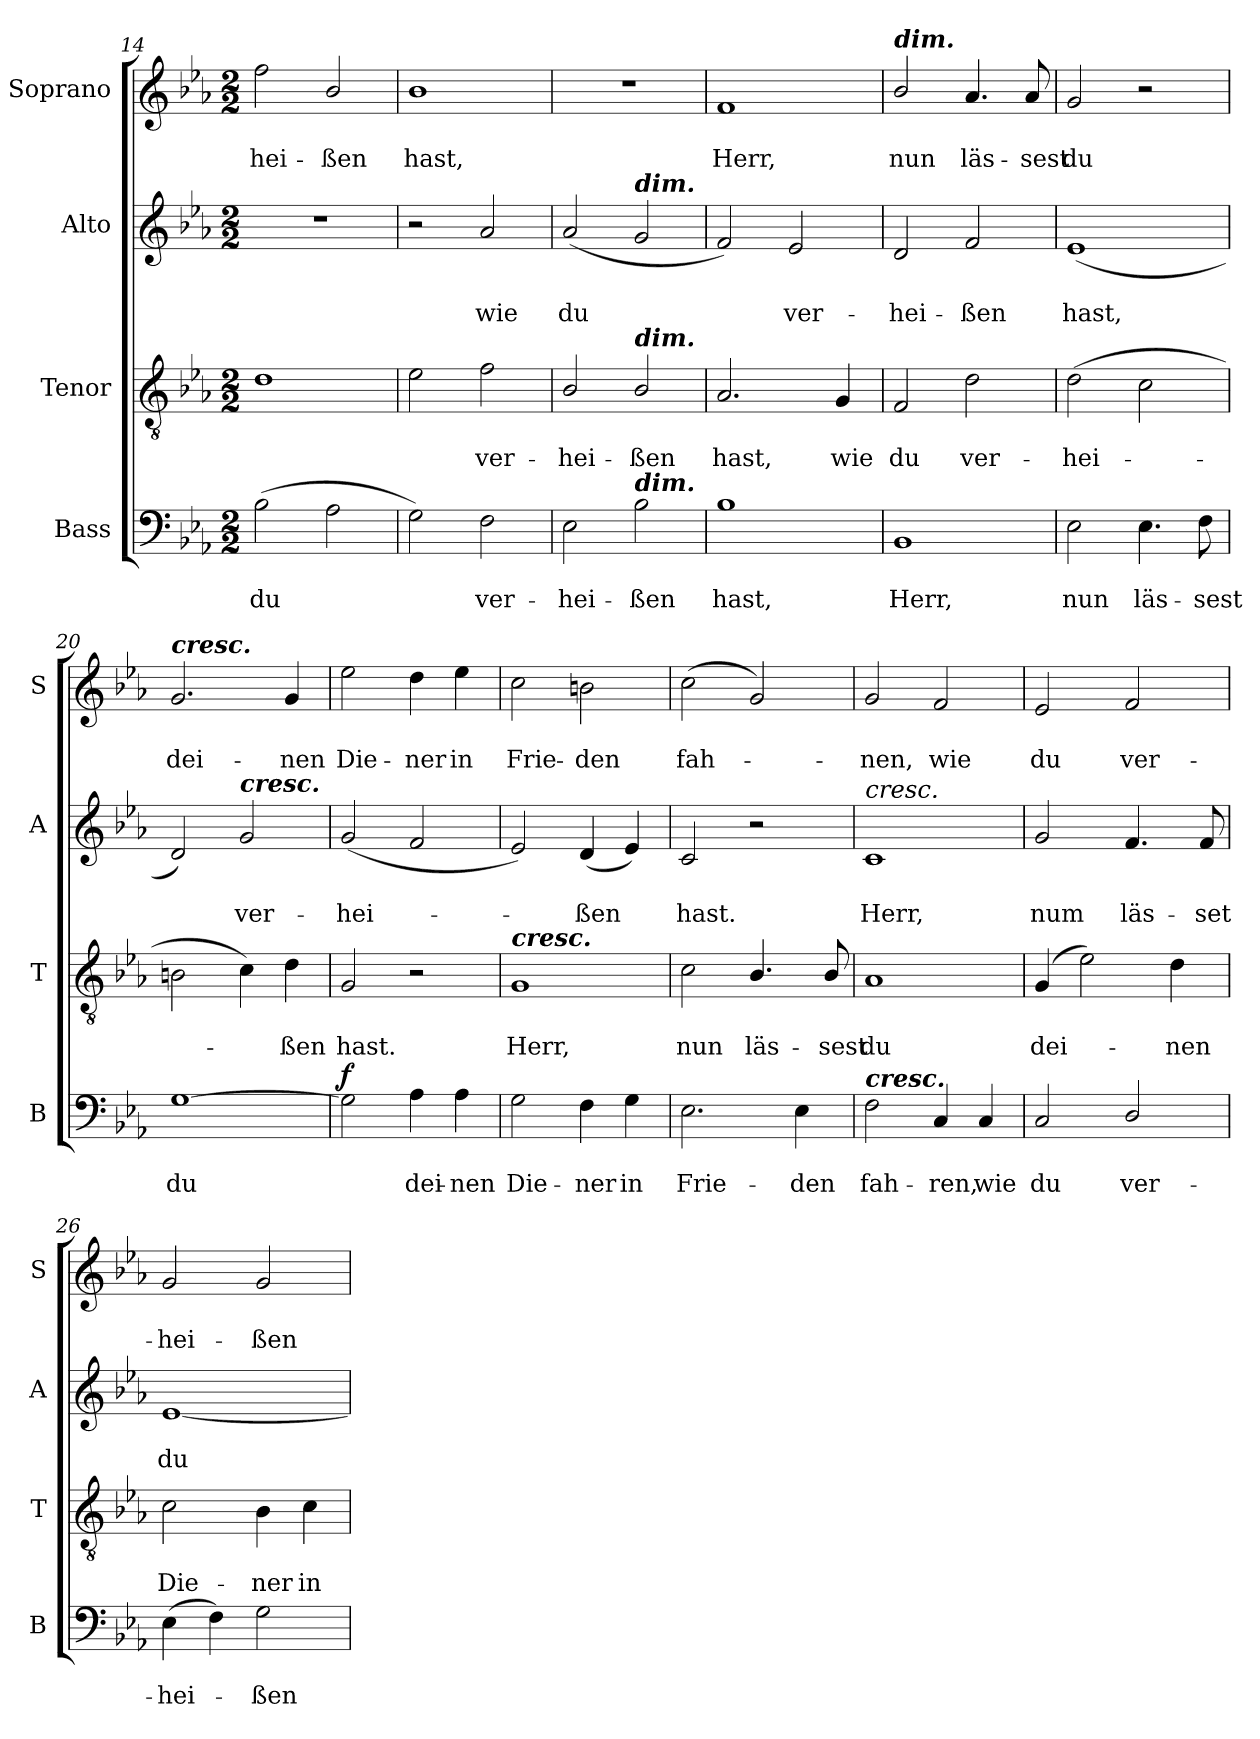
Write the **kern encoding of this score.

**kern	**text	**text	**dynam	**kern	**text	**text	**kern	**text	**text	**kern	**text	**text
*part4	*part4	*part4	*part4	*part3	*part3	*part3	*part2	*part2	*part2	*part1	*part1	*part1
*staff4	*staff4	*staff4	*staff4	*staff3	*staff3	*staff3	*staff2	*staff2	*staff2	*staff1	*staff1	*staff1
*I"Bass	*	*	*	*I"Tenor	*	*	*I"Alto	*	*	*I"Soprano	*	*
*I'B	*	*	*	*I'T	*	*	*I'A	*	*	*I'S	*	*
*clefF4	*	*	*	*clefGv2	*	*	*clefG2	*	*	*clefG2	*	*
*k[b-e-a-]	*	*	*	*k[b-e-a-]	*	*	*k[b-e-a-]	*	*	*k[b-e-a-]	*	*
*E-:	*	*	*	*E-:	*	*	*E-:	*	*	*E-:	*	*
*M2/2	*	*	*	*M2/2	*	*	*M2/2	*	*	*M2/2	*	*
=14	=14	=14	=14	=14	=14	=14	=14	=14	=14	=14	=14	=14
!	!	!LO:LY:b	!	!	!	!	!	!	!	!	!	!LO:LY:b
(>2B-\	.	du	.	1d	.	.	1r	.	.	2ff\	.	-hei-
!	!	!	!	!	!	!	!	!	!	!	!	!LO:LY:b
2A-\	.	.	.	.	.	.	.	.	.	2b-/	.	-ßen
=15	=15	=15	=15	=15	=15	=15	=15	=15	=15	=15	=15	=15
!	!	!	!	!	!	!	!	!	!	!	!	!LO:LY:b
2G\)	.	.	.	2e-\	.	.	2r	.	.	1b-	.	hast,
!	!	!LO:LY:b	!	!	!	!LO:LY:b	!	!	!LO:LY:b	!	!	!
2F\	.	ver-	.	2f\	.	ver-	2a-/	.	wie	.	.	.
=16	=16	=16	=16	=16	=16	=16	=16	=16	=16	=16	=16	=16
!	!	!LO:LY:b	!	!	!	!LO:LY:b	!	!	!LO:LY:b	!	!	!
2E-\	.	-hei-	.	2B-/	.	-hei-	(<2a-/	.	du	1r	.	.
!	!	!	!	!	!	!	!LO:TX:a:Bi:t=dim.	!	!	!	!	!
!	!	!	!	!LO:TX:a:Bi:t=dim.	!	!	!	!	!	!	!	!
!LO:TX:a:Bi:t=dim.	!	!	!	!	!	!	!	!	!	!	!	!
!	!	!LO:LY:b	!	!	!	!LO:LY:b	!	!	!	!	!	!
2B-\	.	-ßen	.	2B-/	.	-ßen	2g/	.	.	.	.	.
=17	=17	=17	=17	=17	=17	=17	=17	=17	=17	=17	=17	=17
!	!	!LO:LY:b	!	!	!	!LO:LY:b	!	!	!	!	!	!LO:LY:b
1B-	.	hast,	.	2.A-/	.	hast,	2f/)	.	.	1f	.	Herr,
!	!	!	!	!	!	!	!	!	!LO:LY:b	!	!	!
.	.	.	.	.	.	.	2e-/	.	ver-	.	.	.
!	!	!	!	!	!	!LO:LY:b	!	!	!	!	!	!
.	.	.	.	4G/	.	wie	.	.	.	.	.	.
=18	=18	=18	=18	=18	=18	=18	=18	=18	=18	=18	=18	=18
!	!	!	!	!	!	!	!	!	!	!LO:TX:a:Bi:t=dim.	!	!
!	!	!LO:LY:b	!	!	!	!LO:LY:b	!	!	!LO:LY:b	!	!	!LO:LY:b
1BB-	.	Herr,	.	2F/	.	du	2d/	.	-hei-	2b-/	.	nun
!	!	!	!	!	!	!LO:LY:b	!	!	!LO:LY:b	!	!	!LO:LY:b
.	.	.	.	2d\	.	ver-	2f/	.	-ßen	4.a-/	.	läs-
!	!	!	!	!	!	!	!	!	!	!	!	!LO:LY:b
.	.	.	.	.	.	.	.	.	.	8a-/	.	-sest
!!LO:PB:g=z
=19	=19	=19	=19	=19	=19	=19	=19	=19	=19	=19	=19	=19
!	!	!LO:LY:b	!	!	!	!LO:LY:b	!	!	!LO:LY:b	!	!	!LO:LY:b
2E-\	.	nun	.	(>2d\	.	-hei-	(<1e-	.	hast,	2g/	.	du
!	!	!LO:LY:b	!	!	!	!	!	!	!	!	!	!
4.E-\	.	läs-	.	2c\	.	.	.	.	.	2r	.	.
!	!	!LO:LY:b	!	!	!	!	!	!	!	!	!	!
8F\	.	-sest	.	.	.	.	.	.	.	.	.	.
=20	=20	=20	=20	=20	=20	=20	=20	=20	=20	=20	=20	=20
!	!	!	!	!	!	!	!	!	!	!LO:TX:a:Bi:t=cresc.	!	!
!	!	!LO:LY:b	!	!	!	!	!	!	!	!	!	!LO:LY:b
[1G	.	du	.	2Bn\	.	.	2d/)	.	.	2.g/	.	dei-
!	!	!	!	!	!	!	!LO:TX:a:Bi:t=cresc.	!	!	!	!	!
!	!	!	!	!	!	!	!	!	!LO:LY:b	!	!	!
.	.	.	.	4c\)	.	.	2g/	.	ver-	.	.	.
!	!	!	!	!	!	!LO:LY:b	!	!	!	!	!	!LO:LY:b
.	.	.	.	4d\	.	-ßen	.	.	.	4g/	.	-nen
=21	=21	=21	=21	=21	=21	=21	=21	=21	=21	=21	=21	=21
!	!	!	!LO:DY:a	!	!	!LO:LY:b	!	!	!LO:LY:b	!	!	!LO:LY:b
2G\]	.	.	f	2G/	.	hast.	(<2g/	.	-hei-	2ee-\	.	Die-
!	!	!LO:LY:b	!	!	!	!	!	!	!	!	!	!LO:LY:b
4A-\	.	dei-	.	2r	.	.	2f/	.	.	4dd\	.	-ner
!	!	!LO:LY:b	!	!	!	!	!	!	!	!	!	!LO:LY:b
4A-\	.	-nen	.	.	.	.	.	.	.	4ee-\	.	in
=22	=22	=22	=22	=22	=22	=22	=22	=22	=22	=22	=22	=22
!	!	!	!	!LO:TX:a:Bi:t=cresc.	!	!	!	!	!	!	!	!
!	!	!LO:LY:b	!	!	!	!LO:LY:b	!	!	!	!	!	!LO:LY:b
2G\	.	Die-	.	1G	.	Herr,	2e-/)	.	.	2cc\	.	Frie-
!	!	!LO:LY:b	!	!	!	!	!	!	!LO:LY:b	!	!	!LO:LY:b
4F\	.	-ner	.	.	.	.	(<4d/	.	-ßen	2bn\	.	-den
!	!	!LO:LY:b	!	!	!	!	!	!	!	!	!	!
4G\	.	in	.	.	.	.	4e-/)	.	.	.	.	.
=23	=23	=23	=23	=23	=23	=23	=23	=23	=23	=23	=23	=23
!	!	!LO:LY:b	!	!	!	!LO:LY:b	!	!	!LO:LY:b	!	!	!LO:LY:b
2.E-\	.	Frie-	.	2c\	.	nun	2c/	.	hast.	(>2cc\	.	fah-
!	!	!	!	!	!	!LO:LY:b	!	!	!	!	!	!
.	.	.	.	4.B-/	.	läs-	2r	.	.	2g/)	.	.
!	!	!LO:LY:b	!	!	!	!	!	!	!	!	!	!
4E-\	.	-den	.	.	.	.	.	.	.	.	.	.
!	!	!	!	!	!	!LO:LY:b	!	!	!	!	!	!
.	.	.	.	8B-/	.	-sest	.	.	.	.	.	.
=24	=24	=24	=24	=24	=24	=24	=24	=24	=24	=24	=24	=24
!	!	!	!	!	!	!	!LO:TX:a:i:t=cresc.	!	!	!	!	!
!LO:TX:a:Bi:t=cresc.	!	!	!	!	!	!	!	!	!	!	!	!
!	!	!LO:LY:b	!	!	!	!LO:LY:b	!	!	!LO:LY:b	!	!	!LO:LY:b
2F\	.	fah-	.	1A-	.	du	1c	.	Herr,	2g/	.	-nen,
!	!	!LO:LY:b	!	!	!	!	!	!	!	!	!	!LO:LY:b
4C/	.	-ren,	.	.	.	.	.	.	.	2f/	.	wie
!	!	!LO:LY:b	!	!	!	!	!	!	!	!	!	!
4C/	.	wie	.	.	.	.	.	.	.	.	.	.
=25	=25	=25	=25	=25	=25	=25	=25	=25	=25	=25	=25	=25
!	!	!LO:LY:b	!	!	!	!LO:LY:b	!	!	!LO:LY:b	!	!	!LO:LY:b
2C/	.	du	.	(>4G/	.	dei-	2g/	.	num	2e-/	.	du
.	.	.	.	2e-\)	.	.	.	.	.	.	.	.
!	!	!LO:LY:b	!	!	!	!	!	!	!LO:LY:b	!	!	!LO:LY:b
2D/	.	ver-	.	.	.	.	4.f/	.	läs-	2f/	.	ver-
!	!	!	!	!	!	!LO:LY:b	!	!	!	!	!	!
.	.	.	.	4d\	.	-nen	.	.	.	.	.	.
!	!	!	!	!	!	!	!	!	!LO:LY:b	!	!	!
.	.	.	.	.	.	.	8f/	.	-set	.	.	.
=26	=26	=26	=26	=26	=26	=26	=26	=26	=26	=26	=26	=26
!	!	!LO:LY:b	!	!	!	!LO:LY:b	!	!	!LO:LY:b	!	!	!LO:LY:b
(>4E-\	.	-hei-	.	2c\	.	Die-	[1e-	.	du	2g/	.	-hei-
4F\)	.	.	.	.	.	.	.	.	.	.	.	.
!	!	!LO:LY:b	!	!	!	!LO:LY:b	!	!	!	!	!	!LO:LY:b
2G\	.	-ßen	.	4B-\	.	-ner	.	.	.	2g/	.	-ßen
!	!	!	!	!	!	!LO:LY:b	!	!	!	!	!	!
.	.	.	.	4c\	.	in	.	.	.	.	.	.
=	=	=	=	=	=	=	=	=	=	=	=	=
*-	*-	*-	*-	*-	*-	*-	*-	*-	*-	*-	*-	*-
